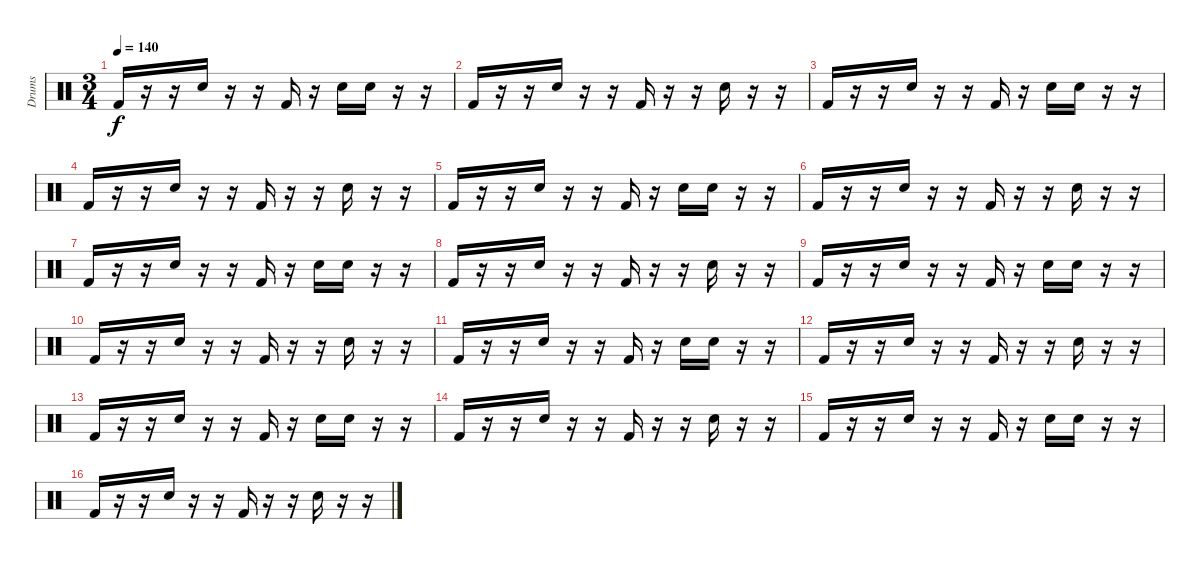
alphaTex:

\track ("Drums" "Drums") {instrument percussion}
\staff {score}
\articulation defaults
\ts (3 4)
\tempo 140
\clef neutral
\ks c "Kick (hit) 2".16{dy f}
r.16 r.16 "Snare (hit) 2".16 r.16 r.16 "Kick (hit) 2".16 r.16 "Snare (hit) 2".16 "Snare (hit) 2".16 r.16 r.16 |
"Kick (hit) 2".16 r.16 r.16 "Snare (hit) 2".16 r.16 r.16 "Kick (hit) 2".16 r.16 r.16 "Snare (hit) 2".16 r.16 r.16 |
"Kick (hit) 2".16 r.16 r.16 "Snare (hit) 2".16 r.16 r.16 "Kick (hit) 2".16 r.16 "Snare (hit) 2".16 "Snare (hit) 2".16 r.16 r.16 |
"Kick (hit) 2".16 r.16 r.16 "Snare (hit) 2".16 r.16 r.16 "Kick (hit) 2".16 r.16 r.16 "Snare (hit) 2".16 r.16 r.16 |
"Kick (hit) 2".16 r.16 r.16 "Snare (hit) 2".16 r.16 r.16 "Kick (hit) 2".16 r.16 "Snare (hit) 2".16 "Snare (hit) 2".16 r.16 r.16 |
"Kick (hit) 2".16 r.16 r.16 "Snare (hit) 2".16 r.16 r.16 "Kick (hit) 2".16 r.16 r.16 "Snare (hit) 2".16 r.16 r.16 |
"Kick (hit) 2".16 r.16 r.16 "Snare (hit) 2".16 r.16 r.16 "Kick (hit) 2".16 r.16 "Snare (hit) 2".16 "Snare (hit) 2".16 r.16 r.16 |
"Kick (hit) 2".16 r.16 r.16 "Snare (hit) 2".16 r.16 r.16 "Kick (hit) 2".16 r.16 r.16 "Snare (hit) 2".16 r.16 r.16 |
"Kick (hit) 2".16 r.16 r.16 "Snare (hit) 2".16 r.16 r.16 "Kick (hit) 2".16 r.16 "Snare (hit) 2".16 "Snare (hit) 2".16 r.16 r.16 |
"Kick (hit) 2".16 r.16 r.16 "Snare (hit) 2".16 r.16 r.16 "Kick (hit) 2".16 r.16 r.16 "Snare (hit) 2".16 r.16 r.16 |
"Kick (hit) 2".16 r.16 r.16 "Snare (hit) 2".16 r.16 r.16 "Kick (hit) 2".16 r.16 "Snare (hit) 2".16 "Snare (hit) 2".16 r.16 r.16 |
"Kick (hit) 2".16 r.16 r.16 "Snare (hit) 2".16 r.16 r.16 "Kick (hit) 2".16 r.16 r.16 "Snare (hit) 2".16 r.16 r.16 |
"Kick (hit) 2".16 r.16 r.16 "Snare (hit) 2".16 r.16 r.16 "Kick (hit) 2".16 r.16 "Snare (hit) 2".16 "Snare (hit) 2".16 r.16 r.16 |
"Kick (hit) 2".16 r.16 r.16 "Snare (hit) 2".16 r.16 r.16 "Kick (hit) 2".16 r.16 r.16 "Snare (hit) 2".16 r.16 r.16 |
"Kick (hit) 2".16 r.16 r.16 "Snare (hit) 2".16 r.16 r.16 "Kick (hit) 2".16 r.16 "Snare (hit) 2".16 "Snare (hit) 2".16 r.16 r.16 |
"Kick (hit) 2".16 r.16 r.16 "Snare (hit) 2".16 r.16 r.16 "Kick (hit) 2".16 r.16 r.16 "Snare (hit) 2".16 r.16 r.16
